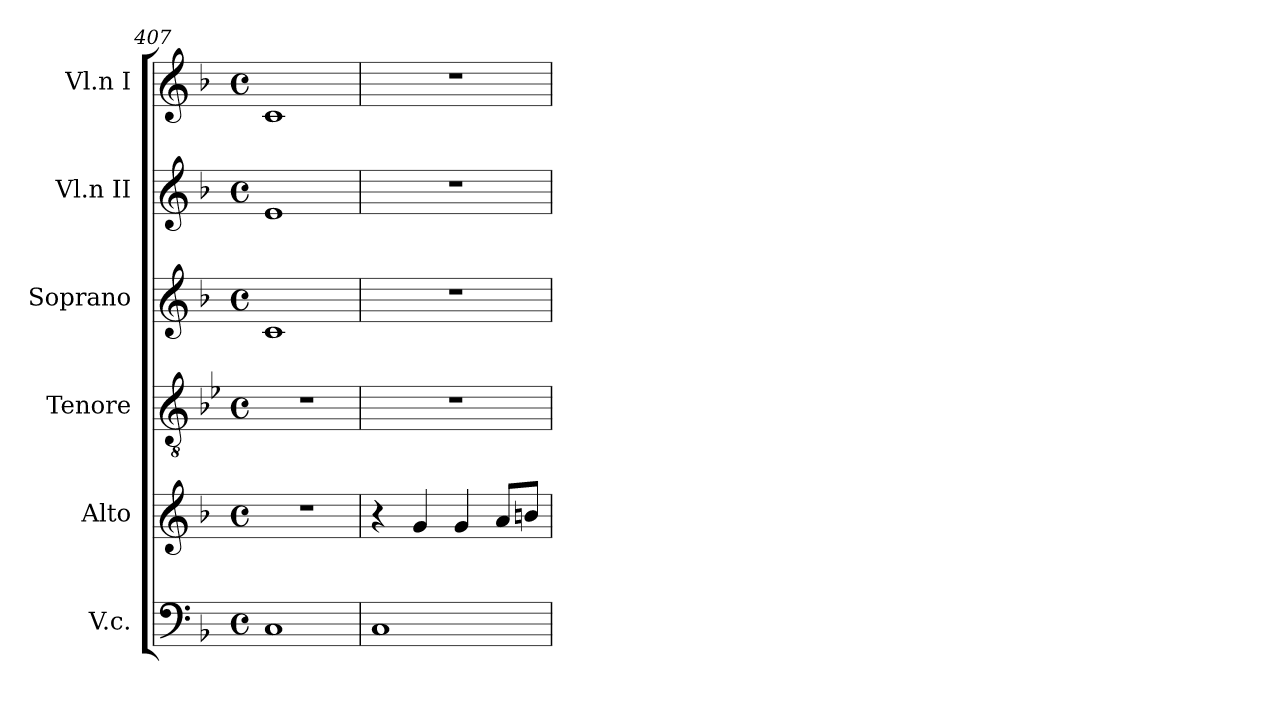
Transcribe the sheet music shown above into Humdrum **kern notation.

**kern	**kern	**kern	**kern	**kern	**kern
*part6	*part5	*part4	*part3	*part2	*part1
*staff6	*staff5	*staff4	*staff3	*staff2	*staff1
*I"V.c.	*I"Alto	*I"Tenore	*I"Soprano	*I"Vl.n II	*I"Vl.n I
*I'V.c.	*I'Alto	*I'Tenore	*I'Soprano	*I'Vl.n II	*I'Vl.n I
*clefF4	*clefG2	*clefGv2	*clefG2	*clefG2	*clefG2
*k[b-]	*k[b-]	*k[b-e-]	*k[b-]	*k[b-]	*k[b-]
*F:	*F:	*B-:	*F:	*F:	*F:
*M4/4	*M4/4	*M4/4	*M4/4	*M4/4	*M4/4
*met(c)	*met(c)	*met(c)	*met(c)	*met(c)	*met(c)
=407	=407	=407	=407	=407	=407
1C	1r	1r	1c	1e	1c
!!LO:LB:g=z
=408	=408	=408	=408	=408	=408
1C	4r	1r	1r	1r	1r
.	4g/	.	.	.	.
.	4g/	.	.	.	.
.	8a/L	.	.	.	.
.	8bn/J	.	.	.	.
=	=	=	=	=	=
*-	*-	*-	*-	*-	*-
